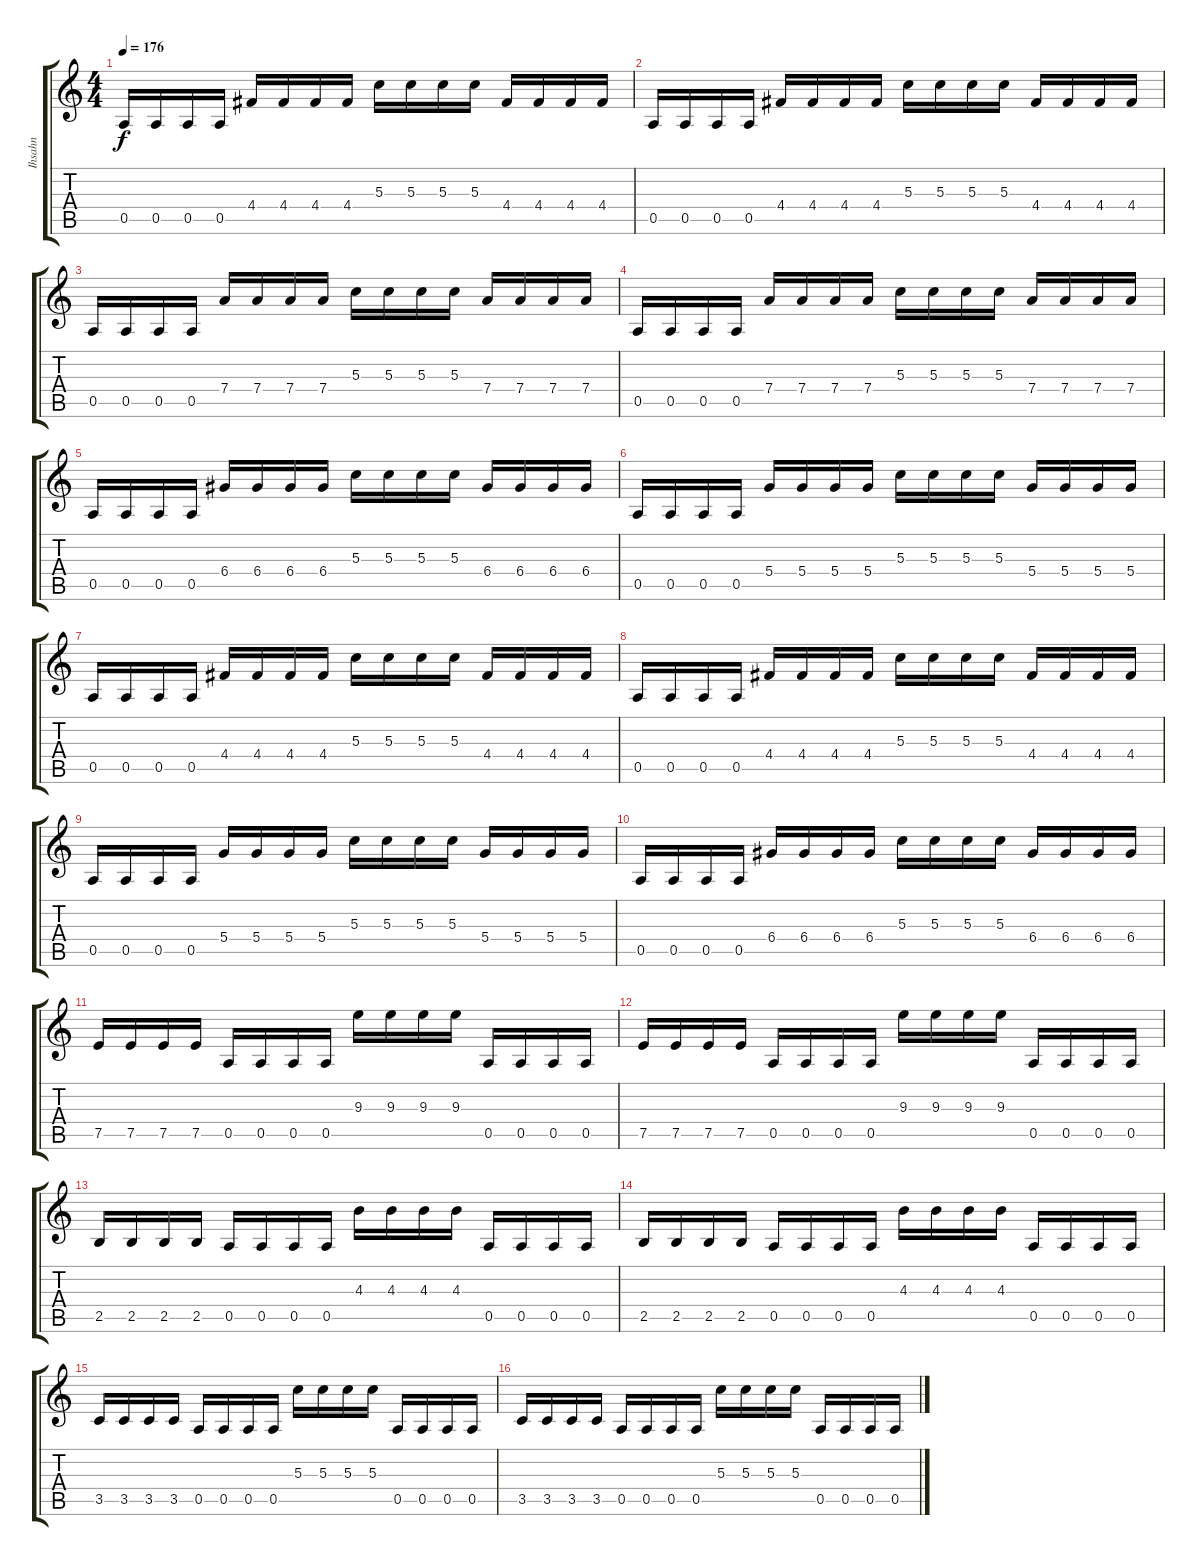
\track ("Ihsahn" "Ihsahn") {instrument distortionguitar}
\staff {score tabs}
\tuning (E4 B3 G3 D3 A2 E2) {hide}
\ts (4 4)
\tempo 176
\clef g2
\ks c
0.5.16{dy f} 0.5.16 0.5.16 0.5.16 4.4.16 4.4.16 4.4.16 4.4.16 5.3.16 5.3.16 5.3.16 5.3.16 4.4.16 4.4.16 4.4.16 4.4.16 |
0.5.16 0.5.16 0.5.16 0.5.16 4.4.16 4.4.16 4.4.16 4.4.16 5.3.16 5.3.16 5.3.16 5.3.16 4.4.16 4.4.16 4.4.16 4.4.16 |
0.5.16 0.5.16 0.5.16 0.5.16 7.4.16 7.4.16 7.4.16 7.4.16 5.3.16 5.3.16 5.3.16 5.3.16 7.4.16 7.4.16 7.4.16 7.4.16 |
0.5.16 0.5.16 0.5.16 0.5.16 7.4.16 7.4.16 7.4.16 7.4.16 5.3.16 5.3.16 5.3.16 5.3.16 7.4.16 7.4.16 7.4.16 7.4.16 |
0.5.16 0.5.16 0.5.16 0.5.16 6.4.16 6.4.16 6.4.16 6.4.16 5.3.16 5.3.16 5.3.16 5.3.16 6.4.16 6.4.16 6.4.16 6.4.16 |
0.5.16 0.5.16 0.5.16 0.5.16 5.4.16 5.4.16 5.4.16 5.4.16 5.3.16 5.3.16 5.3.16 5.3.16 5.4.16 5.4.16 5.4.16 5.4.16 |
0.5.16 0.5.16 0.5.16 0.5.16 4.4.16 4.4.16 4.4.16 4.4.16 5.3.16 5.3.16 5.3.16 5.3.16 4.4.16 4.4.16 4.4.16 4.4.16 |
0.5.16 0.5.16 0.5.16 0.5.16 4.4.16 4.4.16 4.4.16 4.4.16 5.3.16 5.3.16 5.3.16 5.3.16 4.4.16 4.4.16 4.4.16 4.4.16 |
0.5.16 0.5.16 0.5.16 0.5.16 5.4.16 5.4.16 5.4.16 5.4.16 5.3.16 5.3.16 5.3.16 5.3.16 5.4.16 5.4.16 5.4.16 5.4.16 |
0.5.16 0.5.16 0.5.16 0.5.16 6.4.16 6.4.16 6.4.16 6.4.16 5.3.16 5.3.16 5.3.16 5.3.16 6.4.16 6.4.16 6.4.16 6.4.16 |
7.5.16 7.5.16 7.5.16 7.5.16 0.5.16 0.5.16 0.5.16 0.5.16 9.3.16 9.3.16 9.3.16 9.3.16 0.5.16 0.5.16 0.5.16 0.5.16 |
7.5.16 7.5.16 7.5.16 7.5.16 0.5.16 0.5.16 0.5.16 0.5.16 9.3.16 9.3.16 9.3.16 9.3.16 0.5.16 0.5.16 0.5.16 0.5.16 |
2.5.16 2.5.16 2.5.16 2.5.16 0.5.16 0.5.16 0.5.16 0.5.16 4.3.16 4.3.16 4.3.16 4.3.16 0.5.16 0.5.16 0.5.16 0.5.16 |
2.5.16 2.5.16 2.5.16 2.5.16 0.5.16 0.5.16 0.5.16 0.5.16 4.3.16 4.3.16 4.3.16 4.3.16 0.5.16 0.5.16 0.5.16 0.5.16 |
3.5.16 3.5.16 3.5.16 3.5.16 0.5.16 0.5.16 0.5.16 0.5.16 5.3.16 5.3.16 5.3.16 5.3.16 0.5.16 0.5.16 0.5.16 0.5.16 |
3.5.16 3.5.16 3.5.16 3.5.16 0.5.16 0.5.16 0.5.16 0.5.16 5.3.16 5.3.16 5.3.16 5.3.16 0.5.16 0.5.16 0.5.16 0.5.16
